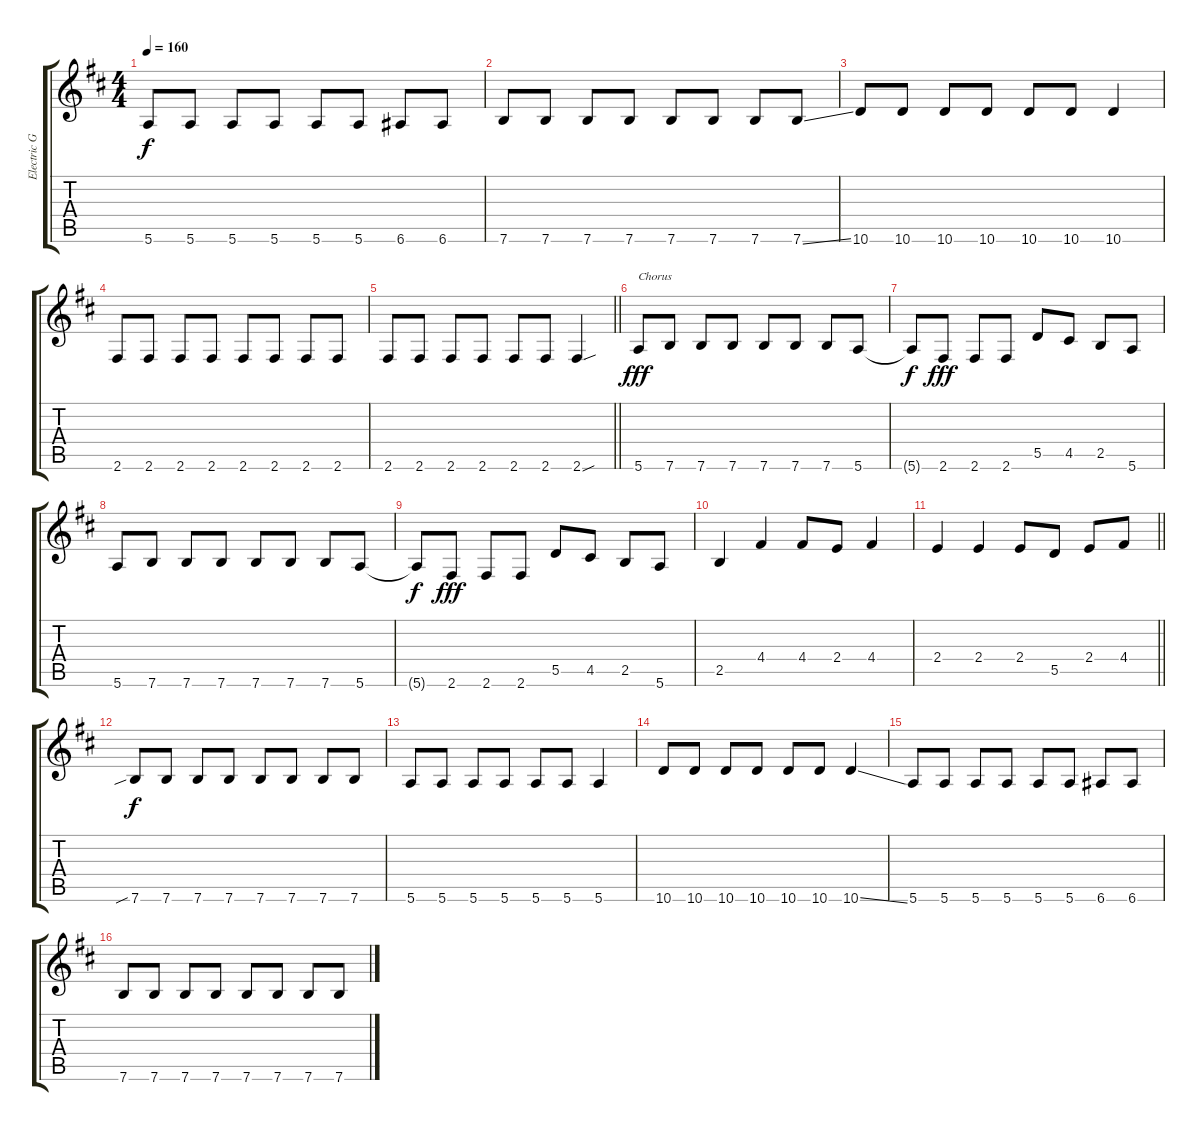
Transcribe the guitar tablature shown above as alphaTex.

\track ("Electric Guitar 1 (Alex)" "Electric G") {instrument distortionguitar}
\staff {score tabs}
\tuning (E4 B3 G3 D3 A2 E2) {hide}
\ts (4 4)
\tempo 160
\clef g2
\ks d
5.6.8{dy f} 5.6.8 5.6.8 5.6.8 5.6.8 5.6.8 6.6.8 6.6.8 |
7.6.8 7.6.8 7.6.8 7.6.8 7.6.8 7.6.8 7.6.8 7.6{ss}.8 |
10.6.8 10.6.8 10.6.8 10.6.8 10.6.8 10.6.8 10.6.4 |
2.6.8 2.6.8 2.6.8 2.6.8 2.6.8 2.6.8 2.6.8 2.6.8 |
\barLineRight lightlight
2.6.8 2.6.8 2.6.8 2.6.8 2.6.8 2.6.8 2.6{sou}.4 |
5.6.8{txt "Chorus" dy fff} 7.6.8 7.6.8 7.6.8 7.6.8 7.6.8 7.6.8 5.6.8 |
5.6{t}.8{dy f} 2.6.8{dy fff} 2.6.8 2.6.8 5.5.8 4.5.8 2.5.8 5.6.8 |
5.6.8 7.6.8 7.6.8 7.6.8 7.6.8 7.6.8 7.6.8 5.6.8 |
5.6{t}.8{dy f} 2.6.8{dy fff} 2.6.8 2.6.8 5.5.8 4.5.8 2.5.8 5.6.8 |
2.5.4 4.4.4 4.4.8 2.4.8 4.4.4 |
\barLineRight lightlight
2.4.4 2.4.4 2.4.8 5.5.8 2.4.8 4.4.8 |
7.6{sib}.8{dy f} 7.6.8 7.6.8 7.6.8 7.6.8 7.6.8 7.6.8 7.6.8 |
5.6.8 5.6.8 5.6.8 5.6.8 5.6.8 5.6.8 5.6.4 |
10.6.8 10.6.8 10.6.8 10.6.8 10.6.8 10.6.8 10.6{ss}.4 |
5.6.8 5.6.8 5.6.8 5.6.8 5.6.8 5.6.8 6.6.8 6.6.8 |
7.6.8 7.6.8 7.6.8 7.6.8 7.6.8 7.6.8 7.6.8 7.6{ss}.8
